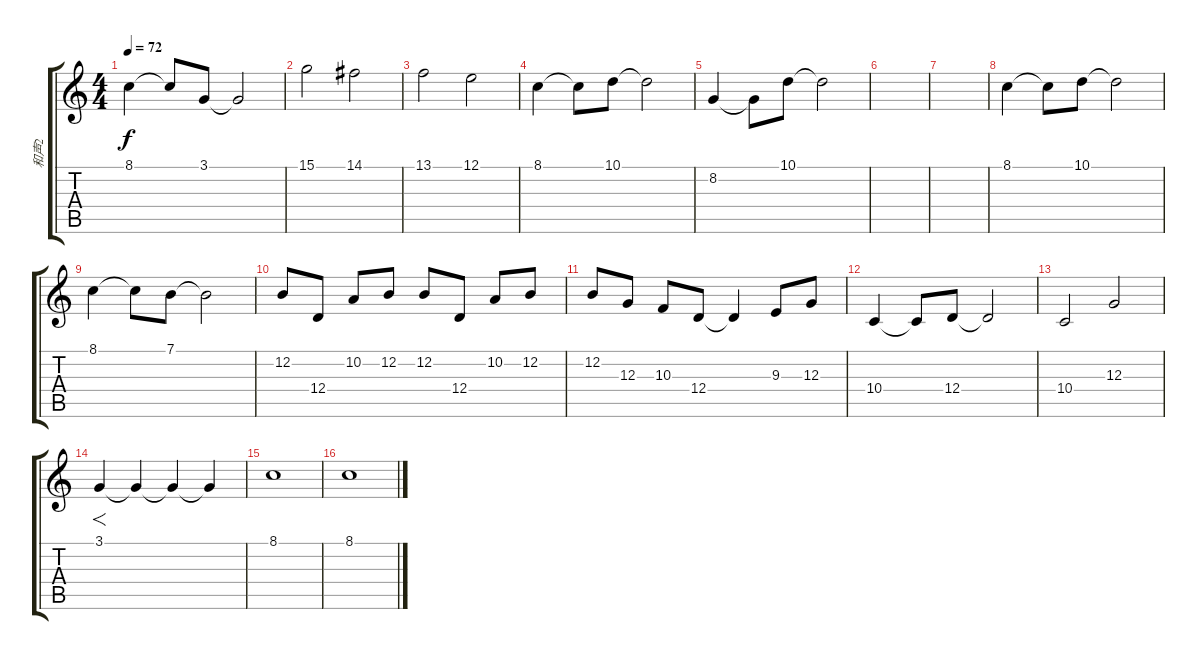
\track ("和声2" "和声2") {instrument stringensemble1}
\staff {score tabs}
\tuning (E4 B3 G3 D3 A2 E2) {hide}
\ts (4 4)
\tempo 72
\clef g2
\ks c
8.1.4{dy f} 8.1{t}.8 3.1.8 3.1{t}.2 |
15.1.2 14.1.2 |
13.1.2 12.1.2 |
8.1.4 8.1{t}.8 10.1.8 10.1{t}.2 |
8.2.4 8.2{t}.8 10.1.8 10.1{t}.2 |
|
|
8.1.4 8.1{t}.8 10.1.8 10.1{t}.2 |
8.1.4 8.1{t}.8 7.1.8 7.1{t}.2 |
12.2.8 12.4.8 10.2.8 12.2.8 12.2.8 12.4.8 10.2.8 12.2.8 |
12.2.8 12.3.8 10.3.8 12.4.8 12.4{t}.4 9.3.8 12.3.8 |
10.4.4 10.4{t}.8 12.4.8 12.4{t}.2 |
10.4.2 12.3.2 |
3.1.4{f} 3.1{t}.4 3.1{t}.4 3.1{t}.4 |
8.1.1 |
8.1.1
